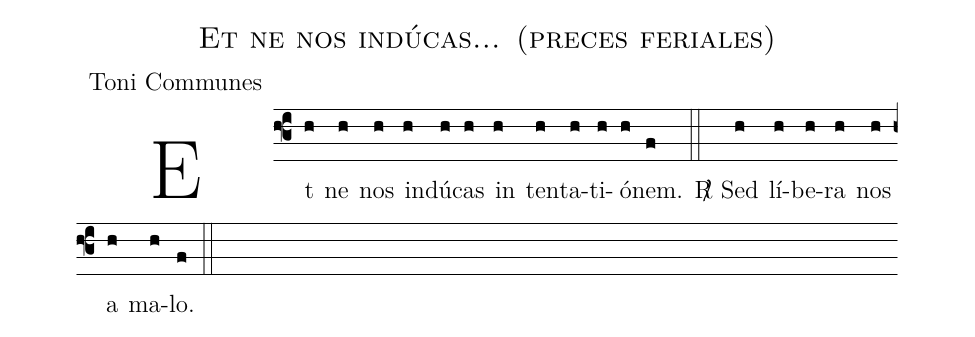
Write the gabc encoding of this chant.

name: Et ne nos indúcas... (preces feriales);
office-part: Toni Communes;
%%
(f3) Et(h) ne(h) nos(h) in(h)dú(h)cas(h) in(h) ten(h)ta(h)ti(h)ó(h)nem.(f) (::)
<sp>R/</sp> Sed(h) lí(h)be(h)ra(h) nos(h) a(h) ma(h)lo.(f) (::)
